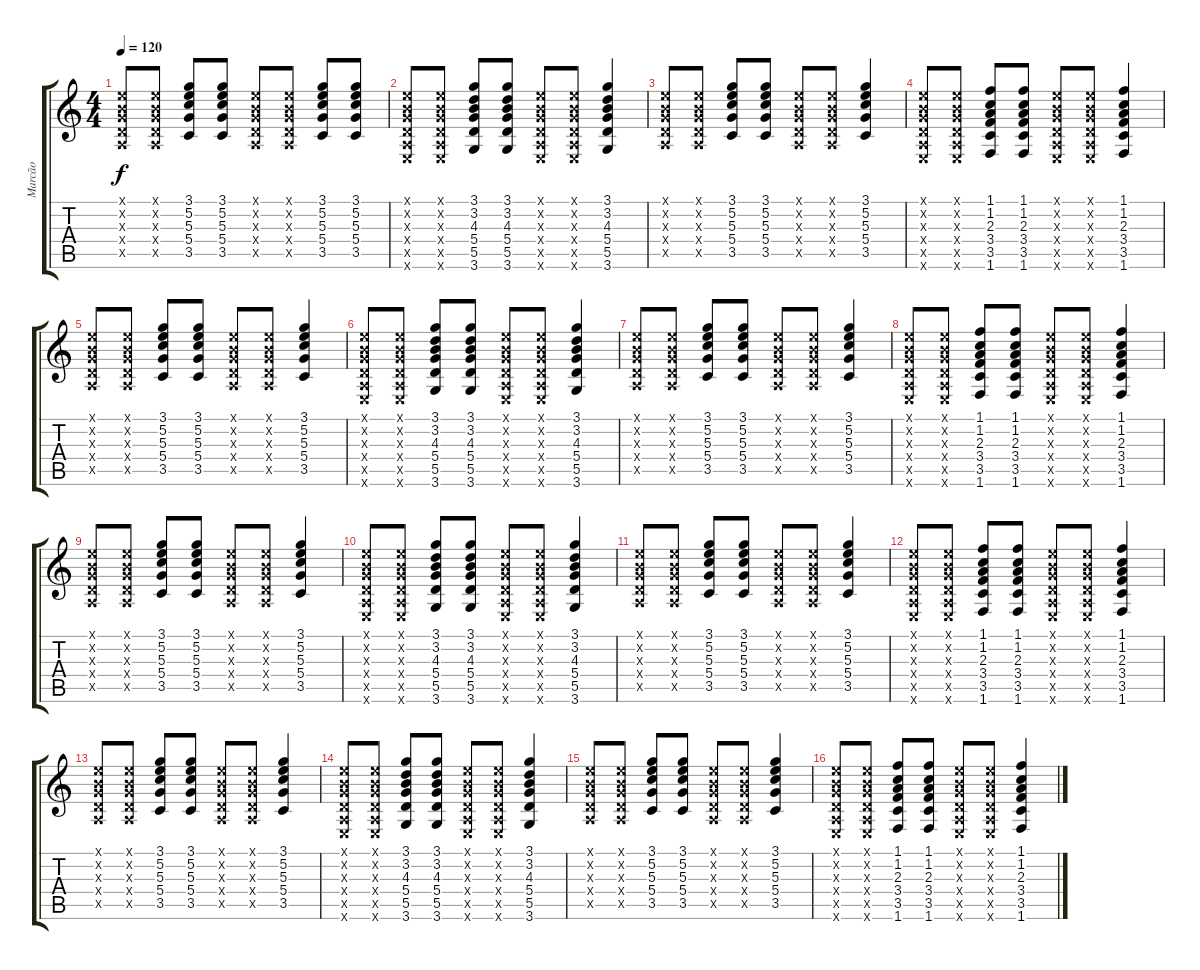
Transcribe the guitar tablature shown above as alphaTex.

\track ("Marcão" "Marcão") {instrument acousticguitarsteel}
\staff {score tabs}
\tuning (E4 B3 G3 D3 A2 E2) {hide}
\ts (4 4)
\tempo 120
\clef g2
\ks c
(0.1{x} 0.2{x} 0.3{x} 0.4{x} 0.5{x}).8{dy f} (0.1{x} 0.2{x} 0.3{x} 0.4{x} 0.5{x}).8 (3.1 5.2 5.3 5.4 3.5).8 (3.1 5.2 5.3 5.4 3.5).8 (0.1{x} 0.2{x} 0.3{x} 0.4{x} 0.5{x}).8 (0.1{x} 0.2{x} 0.3{x} 0.4{x} 0.5{x}).8 (3.1 5.2 5.3 5.4 3.5).8 (3.1 5.2 5.3 5.4 3.5).8 |
(0.1{x} 0.2{x} 0.3{x} 0.4{x} 0.5{x} 0.6{x}).8 (0.1{x} 0.2{x} 0.3{x} 0.4{x} 0.5{x} 0.6{x}).8 (3.1 3.2 4.3 5.4 5.5 3.6).8 (3.1 3.2 4.3 5.4 5.5 3.6).8 (0.1{x} 0.2{x} 0.3{x} 0.4{x} 0.5{x} 0.6{x}).8 (0.1{x} 0.2{x} 0.3{x} 0.4{x} 0.5{x} 0.6{x}).8 (3.1 3.2 4.3 5.4 5.5 3.6).4 |
(0.1{x} 0.2{x} 0.3{x} 0.4{x} 0.5{x}).8 (0.1{x} 0.2{x} 0.3{x} 0.4{x} 0.5{x}).8 (3.1 5.2 5.3 5.4 3.5).8 (3.1 5.2 5.3 5.4 3.5).8 (0.1{x} 0.2{x} 0.3{x} 0.4{x} 0.5{x}).8 (0.1{x} 0.2{x} 0.3{x} 0.4{x} 0.5{x}).8 (3.1 5.2 5.3 5.4 3.5).4 |
(0.1{x} 0.2{x} 0.3{x} 0.4{x} 0.5{x} 0.6{x}).8 (0.1{x} 0.2{x} 0.3{x} 0.4{x} 0.5{x} 0.6{x}).8 (1.1 1.2 2.3 3.4 3.5 1.6).8 (1.1 1.2 2.3 3.4 3.5 1.6).8 (0.1{x} 0.2{x} 0.3{x} 0.4{x} 0.5{x} 0.6{x}).8 (0.1{x} 0.2{x} 0.3{x} 0.4{x} 0.5{x} 0.6{x}).8 (1.1 1.2 2.3 3.4 3.5 1.6).4 |
(0.1{x} 0.2{x} 0.3{x} 0.4{x} 0.5{x}).8 (0.1{x} 0.2{x} 0.3{x} 0.4{x} 0.5{x}).8 (3.1 5.2 5.3 5.4 3.5).8 (3.1 5.2 5.3 5.4 3.5).8 (0.1{x} 0.2{x} 0.3{x} 0.4{x} 0.5{x}).8 (0.1{x} 0.2{x} 0.3{x} 0.4{x} 0.5{x}).8 (3.1 5.2 5.3 5.4 3.5).4 |
(0.1{x} 0.2{x} 0.3{x} 0.4{x} 0.5{x} 0.6{x}).8 (0.1{x} 0.2{x} 0.3{x} 0.4{x} 0.5{x} 0.6{x}).8 (3.1 3.2 4.3 5.4 5.5 3.6).8 (3.1 3.2 4.3 5.4 5.5 3.6).8 (0.1{x} 0.2{x} 0.3{x} 0.4{x} 0.5{x} 0.6{x}).8 (0.1{x} 0.2{x} 0.3{x} 0.4{x} 0.5{x} 0.6{x}).8 (3.1 3.2 4.3 5.4 5.5 3.6).4 |
(0.1{x} 0.2{x} 0.3{x} 0.4{x} 0.5{x}).8 (0.1{x} 0.2{x} 0.3{x} 0.4{x} 0.5{x}).8 (3.1 5.2 5.3 5.4 3.5).8 (3.1 5.2 5.3 5.4 3.5).8 (0.1{x} 0.2{x} 0.3{x} 0.4{x} 0.5{x}).8 (0.1{x} 0.2{x} 0.3{x} 0.4{x} 0.5{x}).8 (3.1 5.2 5.3 5.4 3.5).4 |
(0.1{x} 0.2{x} 0.3{x} 0.4{x} 0.5{x} 0.6{x}).8 (0.1{x} 0.2{x} 0.3{x} 0.4{x} 0.5{x} 0.6{x}).8 (1.1 1.2 2.3 3.4 3.5 1.6).8 (1.1 1.2 2.3 3.4 3.5 1.6).8 (0.1{x} 0.2{x} 0.3{x} 0.4{x} 0.5{x} 0.6{x}).8 (0.1{x} 0.2{x} 0.3{x} 0.4{x} 0.5{x} 0.6{x}).8 (1.1 1.2 2.3 3.4 3.5 1.6).4 |
(0.1{x} 0.2{x} 0.3{x} 0.4{x} 0.5{x}).8 (0.1{x} 0.2{x} 0.3{x} 0.4{x} 0.5{x}).8 (3.1 5.2 5.3 5.4 3.5).8 (3.1 5.2 5.3 5.4 3.5).8 (0.1{x} 0.2{x} 0.3{x} 0.4{x} 0.5{x}).8 (0.1{x} 0.2{x} 0.3{x} 0.4{x} 0.5{x}).8 (3.1 5.2 5.3 5.4 3.5).4 |
(0.1{x} 0.2{x} 0.3{x} 0.4{x} 0.5{x} 0.6{x}).8 (0.1{x} 0.2{x} 0.3{x} 0.4{x} 0.5{x} 0.6{x}).8 (3.1 3.2 4.3 5.4 5.5 3.6).8 (3.1 3.2 4.3 5.4 5.5 3.6).8 (0.1{x} 0.2{x} 0.3{x} 0.4{x} 0.5{x} 0.6{x}).8 (0.1{x} 0.2{x} 0.3{x} 0.4{x} 0.5{x} 0.6{x}).8 (3.1 3.2 4.3 5.4 5.5 3.6).4 |
(0.1{x} 0.2{x} 0.3{x} 0.4{x} 0.5{x}).8 (0.1{x} 0.2{x} 0.3{x} 0.4{x} 0.5{x}).8 (3.1 5.2 5.3 5.4 3.5).8 (3.1 5.2 5.3 5.4 3.5).8 (0.1{x} 0.2{x} 0.3{x} 0.4{x} 0.5{x}).8 (0.1{x} 0.2{x} 0.3{x} 0.4{x} 0.5{x}).8 (3.1 5.2 5.3 5.4 3.5).4 |
(0.1{x} 0.2{x} 0.3{x} 0.4{x} 0.5{x} 0.6{x}).8 (0.1{x} 0.2{x} 0.3{x} 0.4{x} 0.5{x} 0.6{x}).8 (1.1 1.2 2.3 3.4 3.5 1.6).8 (1.1 1.2 2.3 3.4 3.5 1.6).8 (0.1{x} 0.2{x} 0.3{x} 0.4{x} 0.5{x} 0.6{x}).8 (0.1{x} 0.2{x} 0.3{x} 0.4{x} 0.5{x} 0.6{x}).8 (1.1 1.2 2.3 3.4 3.5 1.6).4 |
(0.1{x} 0.2{x} 0.3{x} 0.4{x} 0.5{x}).8 (0.1{x} 0.2{x} 0.3{x} 0.4{x} 0.5{x}).8 (3.1 5.2 5.3 5.4 3.5).8 (3.1 5.2 5.3 5.4 3.5).8 (0.1{x} 0.2{x} 0.3{x} 0.4{x} 0.5{x}).8 (0.1{x} 0.2{x} 0.3{x} 0.4{x} 0.5{x}).8 (3.1 5.2 5.3 5.4 3.5).4 |
(0.1{x} 0.2{x} 0.3{x} 0.4{x} 0.5{x} 0.6{x}).8 (0.1{x} 0.2{x} 0.3{x} 0.4{x} 0.5{x} 0.6{x}).8 (3.1 3.2 4.3 5.4 5.5 3.6).8 (3.1 3.2 4.3 5.4 5.5 3.6).8 (0.1{x} 0.2{x} 0.3{x} 0.4{x} 0.5{x} 0.6{x}).8 (0.1{x} 0.2{x} 0.3{x} 0.4{x} 0.5{x} 0.6{x}).8 (3.1 3.2 4.3 5.4 5.5 3.6).4 |
(0.1{x} 0.2{x} 0.3{x} 0.4{x} 0.5{x}).8 (0.1{x} 0.2{x} 0.3{x} 0.4{x} 0.5{x}).8 (3.1 5.2 5.3 5.4 3.5).8 (3.1 5.2 5.3 5.4 3.5).8 (0.1{x} 0.2{x} 0.3{x} 0.4{x} 0.5{x}).8 (0.1{x} 0.2{x} 0.3{x} 0.4{x} 0.5{x}).8 (3.1 5.2 5.3 5.4 3.5).4 |
(0.1{x} 0.2{x} 0.3{x} 0.4{x} 0.5{x} 0.6{x}).8 (0.1{x} 0.2{x} 0.3{x} 0.4{x} 0.5{x} 0.6{x}).8 (1.1 1.2 2.3 3.4 3.5 1.6).8 (1.1 1.2 2.3 3.4 3.5 1.6).8 (0.1{x} 0.2{x} 0.3{x} 0.4{x} 0.5{x} 0.6{x}).8 (0.1{x} 0.2{x} 0.3{x} 0.4{x} 0.5{x} 0.6{x}).8 (1.1 1.2 2.3 3.4 3.5 1.6).4
